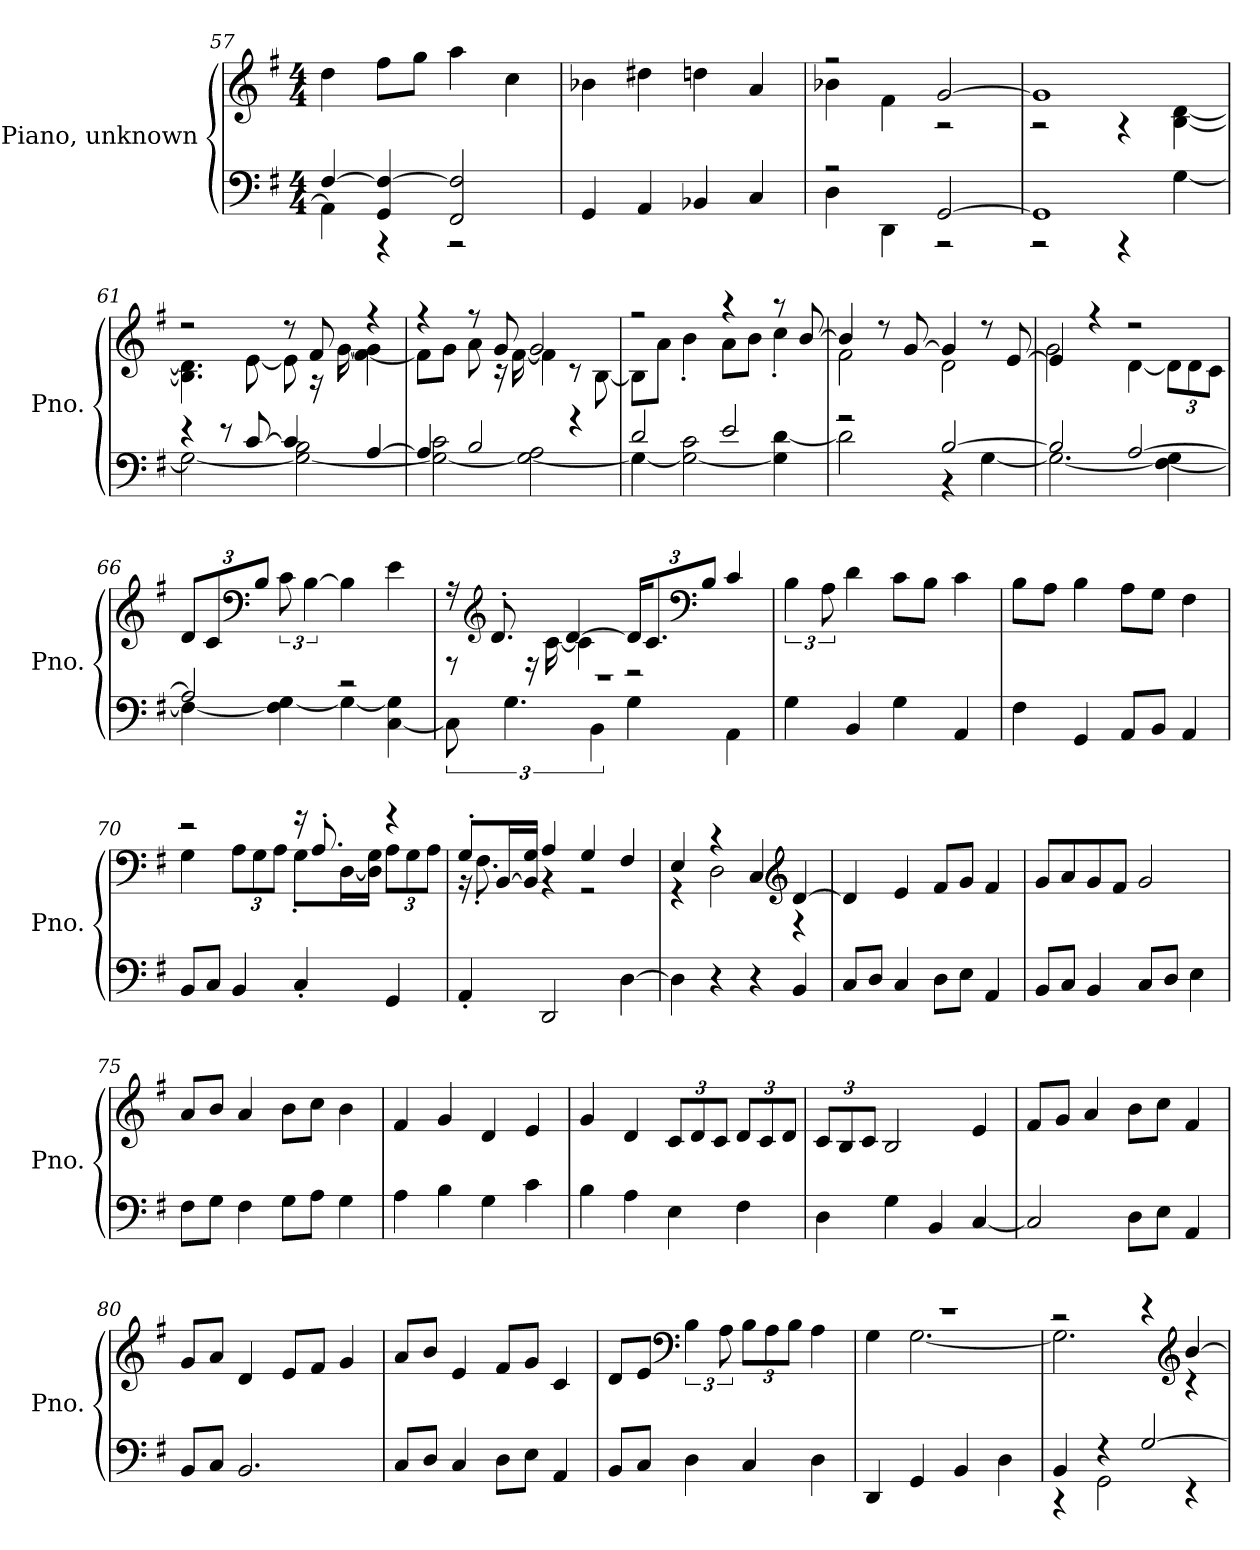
**kern	**kern
*part1	*part1
*staff2	*staff1
*I"Piano, unknown	*
*I'Pno.	*
*clefF4	*clefG2
*k[f#]	*k[f#]
*M4/4	*M4/4
=57	=57
*^	*
[4F#/	4AA\]	4dd\
4GG/ 4F#/_	4r	8ff#\L
.	.	8gg\J
2FF#/ 2F#/]	2r	4aa\
.	.	4cc\
*v	*v	*
=58	=58
4GG/	4b-X\
4AA/	4dd#X\
4BB-X/	4ddn\
4C/	4a/
=59	=59
*^	*^
2r	4D\	2r	4b-X\
.	4DD\	.	4f#\
[2GG/	2r	[2g/	2r
=60	=60	=60	=60
1GG]	2r	1g]	2r
.	4r	.	4r
.	[4G\	.	[4B\ [4d\
=61	=61	=61	=61
4r	2G\_	2r	4.B\] 4.d\]
8r	.	.	.
[8c/	.	.	[8e\
4c/]	2G\_ 2B\	8r	8e\]
.	.	8f#/	16r
.	.	.	[16g\
[4A/	.	4r	[4f#\ 4g\]
!!LO:LB:g=z	!!
=62	=62	=62	=62
4A/]	2G\_ 2c\	4r	8f#\L]
.	.	.	8g\J
2B/	.	8r	8a\
.	.	8g/	16r
.	.	.	[16f#\
.	2G\_ 2A\	2g/	4f#\]
4r	.	.	8r
.	.	.	[8B\
=63	=63	=63	=63
2d/	4G\_	2r	8B\L]
.	.	.	8a\J
.	2G\_ 2c\	.	4b'\
2e/	.	4r	8a\L
.	.	.	8b\J
.	4G\] [4d\	8r	4cc'\
.	.	[8b/	.
=64	=64	=64	=64
2r	2d\]	4b/]	2f#\
.	.	8r	.
.	.	[8g/	.
[2B/	4r	4g/]	2d\
.	[4G\	8r	.
.	.	[8e/	.
=65	=65	=65	=65
2B/]	2.G\_	4e/]	2g\
.	.	4r	.
[2A/	.	2r	[4d\
*	*	*	*Xbrackettup
.	[4F#\ 4G\]	.	12d\L]
.	.	.	12d\
.	.	.	12c\J
*	*	*v	*v
=66	=66	=66
2A/]	4F#\_	12d/L
.	.	12c/
*	*	*clefF4
.	.	12B/J
*	*	*brackettup
.	4F#\] [4G\	12c\
.	.	[6B\
2r	4G\_	4B\]
.	[4C\ 4G\]	4e\
!!LO:LB:g=z
=67	=67	=67
*	*	*^
1r	12C\]	16r	8r
*	*	*clefG2	*
.	.	8.d'/	.
.	6.G\	.	.
.	.	.	16r
.	.	.	[16c\
.	.	[4d/	4c\]
.	6BB\	.	.
*	*	*Xbrackettup	*
.	4G\	24d/KL]	2r
.	.	12.c/	.
*	*	*clefF4	*
.	.	12B/J	.
.	4AA\	4c/	.
*v	*v	*	*
*	*v	*v
=68	=68
*	*brackettup
4G\	6B\
.	12A\
4BB/	4d\
4G\	8c\L
.	8B\J
4AA/	4c\
=69	=69
4F#\	8B\L
.	8A\J
4GG/	4B\
8AA/L	8A\L
8BB/J	8G\J
4AA/	4F#\
=70	=70
*	*^
8BB/L	2r	4G\
8C/J	.	.
*	*	*Xbrackettup
4BB/	.	12A\L
.	.	12G\
.	.	12A\J
4C'/	16r	8G'\L
.	8.A'/	.
.	.	[16D\L
.	.	16D\] 16G\JJ
4GG/	4r	12A\L
.	.	12G\
.	.	12A\J
!!LO:LB:g=z	!!
=71	=71	=71
4AA'/	8G'/L	16r
.	.	8.F#'\
.	[16BB/L	.
.	16BB/] 16G/JJ	.
2DD/	4A/	4r
.	4G/	2r
[4D\	4F#/	.
=72	=72	=72
4D\]	4E/	4r
4r	4r	2D\
4r	4C/	.
*	*clefG2	*
4BB/	[4d/	4r
*	*v	*v
=73	=73
8C/L	4d/]
8D/J	.
4C/	4e/
8D\L	8f#/L
8E\J	8g/J
4AA/	4f#/
=74	=74
8BB/L	8g/L
8C/J	8a/
4BB/	8g/
.	8f#/J
8C/L	2g/
8D/J	.
4E\	.
=75	=75
8F#\L	8a/L
8G\J	8b/J
4F#\	4a/
8G\L	8b\L
8A\J	8cc\J
4G\	4b\
=76	=76
4A\	4f#/
4B\	4g/
4G\	4d/
4c\	4e/
!!LO:PB:g=z
=77	=77
4B\	4g/
4A\	4d/
4E\	12c/L
.	12d/
.	12c/J
4F#\	12d/L
.	12c/
.	12d/J
=78	=78
4D\	12c/L
.	12B/
.	12c/J
4G\	2B/
4BB/	.
[4C/	4e/
=79	=79
2C/]	8f#/L
.	8g/J
.	4a/
8D\L	8b\L
8E\J	8cc\J
4AA/	4f#/
=80	=80
8BB/L	8g/L
8C/J	8a/J
2.BB/	4d/
.	8e/L
.	8f#/J
.	4g/
=81	=81
8C/L	8a/L
8D/J	8b/J
4C/	4e/
8D\L	8f#/L
8E\J	8g/J
4AA/	4c/
!!LO:LB:g=z
=82	=82
8BB/L	8d/L
8C/J	8e/J
*	*clefF4
*	*brackettup
4D\	6B\
.	12A\
*	*Xbrackettup
4C/	12B\L
.	12A\
.	12B\J
4D\	4A\
=83	=83
*	*^
4DD/	1r	4G\
4GG/	.	[2.G\
4BB/	.	.
4D\	.	.
=84	=84	=84
*^	*	*
4BB/	4r	2r	2.G\]
4r	2GG\	.	.
[2G/	.	4r	.
*	*	*clefG2	*
.	4r	[4b/	4r
*v	*v	*	*
*	*v	*v
=	=
*-	*-
